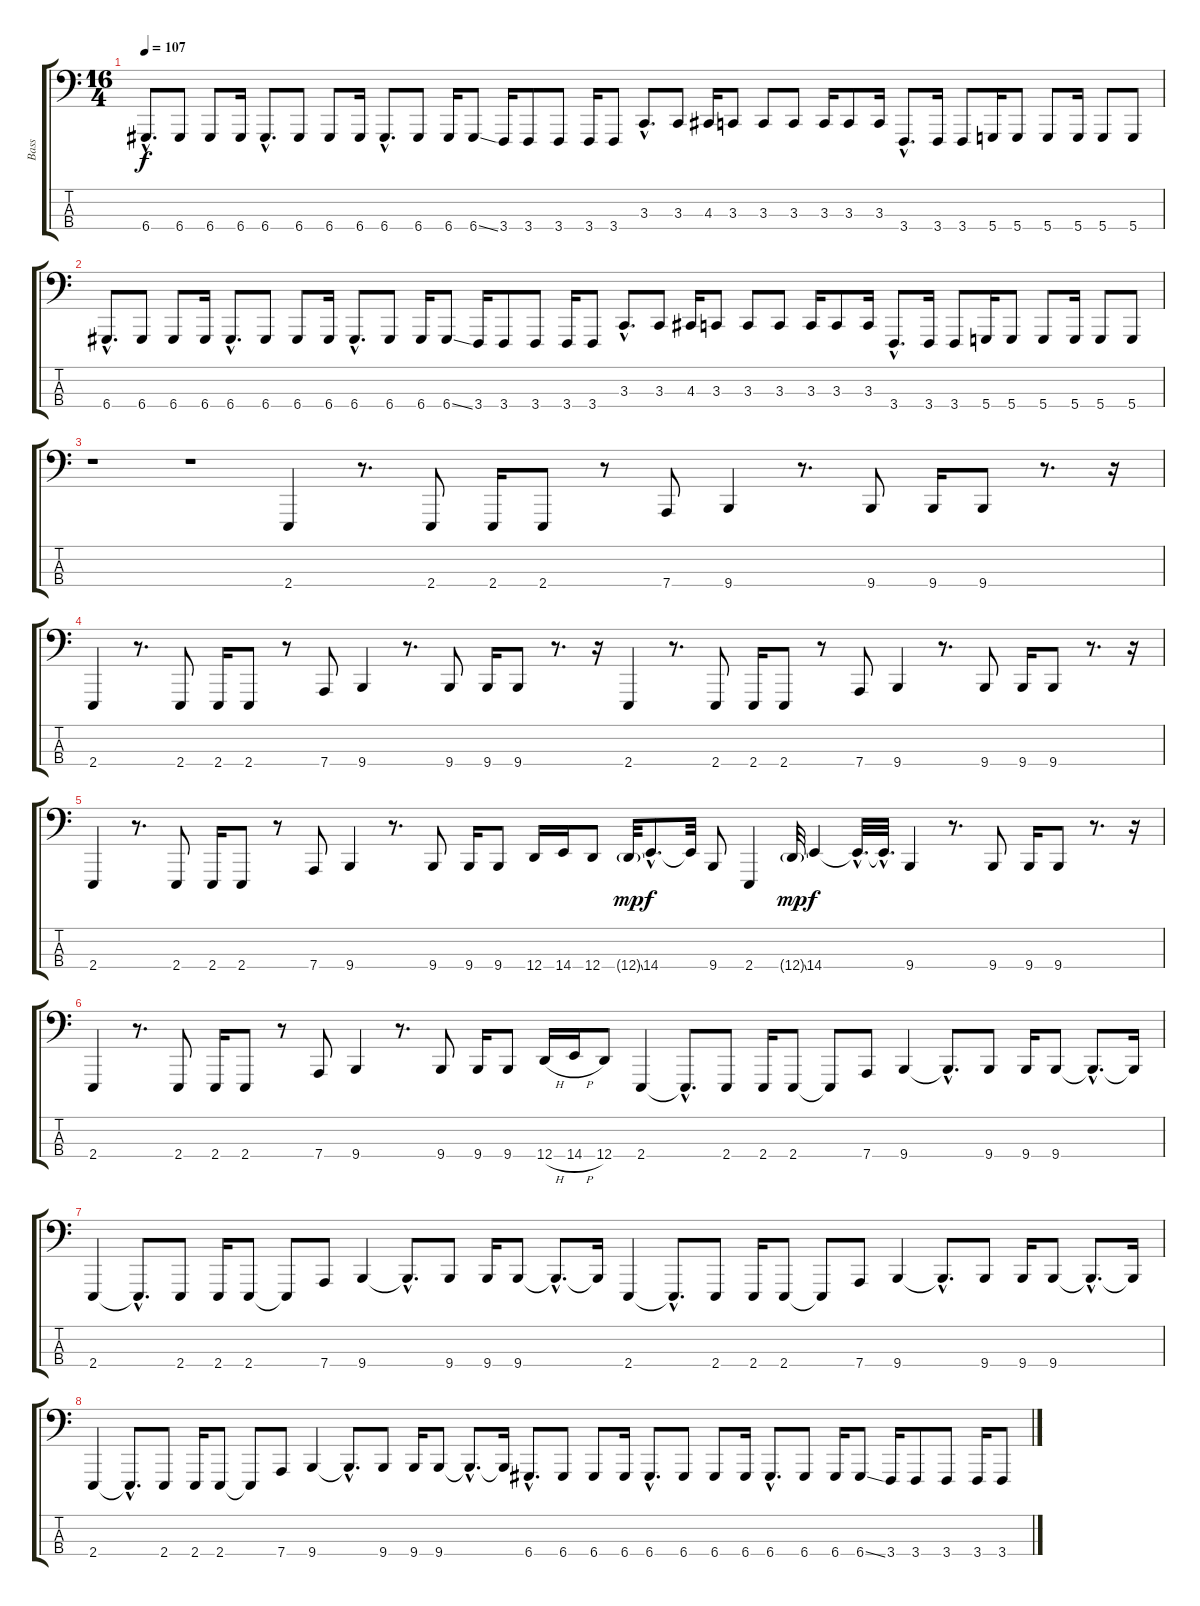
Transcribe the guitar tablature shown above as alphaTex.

\track ("Bass" "Bass") {instrument electricpiano1}
\staff {score tabs}
\tuning (G2 D2 A1 D1) {hide}
\ts (16 4)
\tempo 107
\clef f4
\ks c
6.4{hac}.8{d dy f instrument electricpiano1} 6.4.8 6.4.8 6.4.16 6.4{hac}.8{d} 6.4.8 6.4.8 6.4.16 6.4{hac}.8{d} 6.4.8 6.4.16 6.4{ss}.8 3.4.16 3.4.8 3.4.8 3.4.16 3.4.8 3.3{hac}.8{d} 3.3.8 4.3.16 3.3.8 3.3.8 3.3.8 3.3.16 3.3.8 3.3.16 3.4{hac}.8{d} 3.4.16 3.4.8 5.4.16 5.4.8 5.4.8 5.4.16 5.4.8 5.4.8 |
6.4{hac}.8{d} 6.4.8 6.4.8 6.4.16 6.4{hac}.8{d} 6.4.8 6.4.8 6.4.16 6.4{hac}.8{d} 6.4.8 6.4.16 6.4{ss}.8 3.4.16 3.4.8 3.4.8 3.4.16 3.4.8 3.3{hac}.8{d} 3.3.8 4.3.16 3.3.8 3.3.8 3.3.8 3.3.16 3.3.8 3.3.16 3.4{hac}.8{d} 3.4.16 3.4.8 5.4.16 5.4.8 5.4.8 5.4.16 5.4.8 5.4.8 |
r.1 r.1 2.4.4 r.8{d} 2.4.8 2.4.16 2.4.8 r.8 7.4.8 9.4.4 r.8{d} 9.4.8 9.4.16 9.4.8 r.8{d} r.16 |
2.4.4 r.8{d} 2.4.8 2.4.16 2.4.8 r.8 7.4.8 9.4.4 r.8{d} 9.4.8 9.4.16 9.4.8 r.8{d} r.16 2.4.4 r.8{d} 2.4.8 2.4.16 2.4.8 r.8 7.4.8 9.4.4 r.8{d} 9.4.8 9.4.16 9.4.8 r.8{d} r.16 |
2.4.4 r.8{d} 2.4.8 2.4.16 2.4.8 r.8 7.4.8 9.4.4 r.8{d} 9.4.8 9.4.16 9.4.8 12.4.16 14.4.16 12.4.8 12.4{ss g}.32{dy mp} 14.4{hac}.8{d dy f} 14.4{t}.32 9.4.8 2.4.4 12.4{ss g}.32{dy mp} 14.4.4{dy f} 14.4{hac t}.32{d} 14.4{hac t}.32{d} 9.4.4 r.8{d} 9.4.8 9.4.16 9.4.8 r.8{d} r.16 |
2.4.4 r.8{d} 2.4.8 2.4.16 2.4.8 r.8 7.4.8 9.4.4 r.8{d} 9.4.8 9.4.16 9.4.8 12.4{h}.16 14.4{h}.16 12.4.8 2.4.4 2.4{hac t}.8{d} 2.4.8 2.4.16 2.4.8 2.4{t}.8 7.4.8 9.4.4 9.4{hac t}.8{d} 9.4.8 9.4.16 9.4.8 9.4{hac t}.8{d} 9.4{t}.16 |
2.4.4 2.4{hac t}.8{d} 2.4.8 2.4.16 2.4.8 2.4{t}.8 7.4.8 9.4.4 9.4{hac t}.8{d} 9.4.8 9.4.16 9.4.8 9.4{hac t}.8{d} 9.4{t}.16 2.4.4 2.4{hac t}.8{d} 2.4.8 2.4.16 2.4.8 2.4{t}.8 7.4.8 9.4.4 9.4{hac t}.8{d} 9.4.8 9.4.16 9.4.8 9.4{hac t}.8{d} 9.4{t}.16 |
2.4.4 2.4{hac t}.8{d} 2.4.8 2.4.16 2.4.8 2.4{t}.8 7.4.8 9.4.4 9.4{hac t}.8{d} 9.4.8 9.4.16 9.4.8 9.4{hac t}.8{d} 9.4{t}.16 6.4{hac}.8{d} 6.4.8 6.4.8 6.4.16 6.4{hac}.8{d} 6.4.8 6.4.8 6.4.16 6.4{hac}.8{d} 6.4.8 6.4.16 6.4{ss}.8 3.4.16 3.4.8 3.4.8 3.4.16 3.4.8
